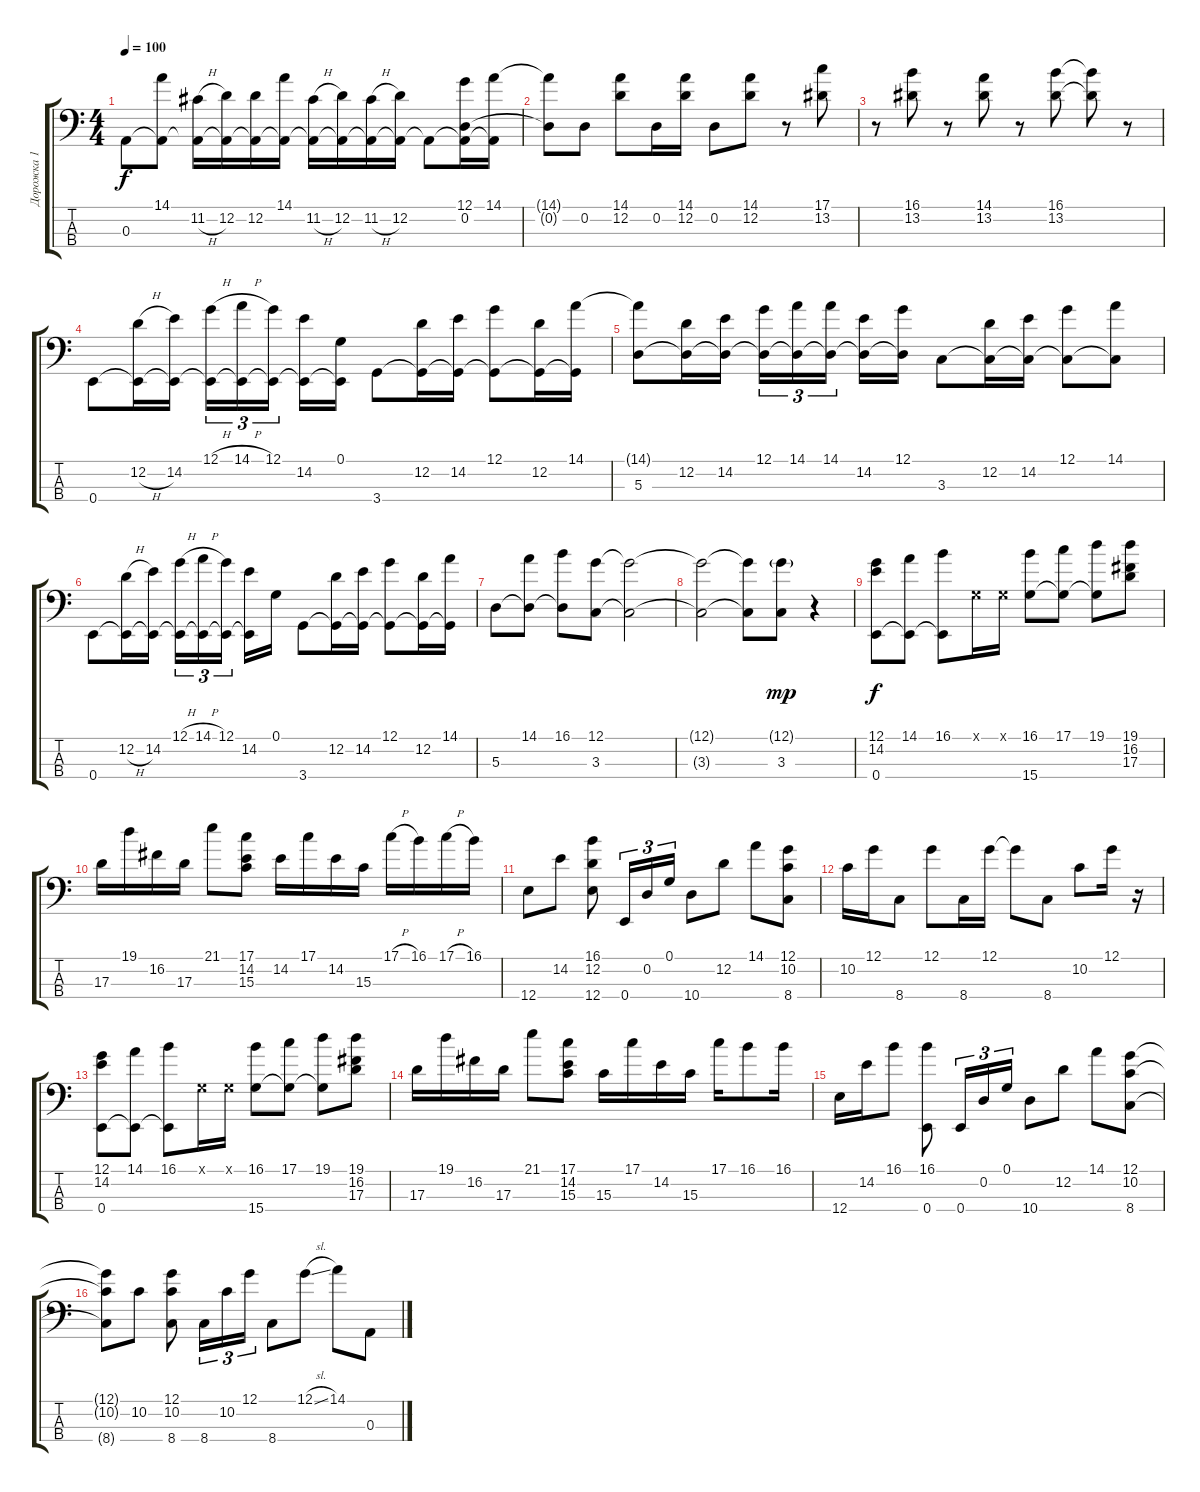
\track ("Дорожка 1" "Дорожка 1") {instrument electricbasspick}
\staff {score tabs}
\tuning (G2 D2 A1 E1) {hide}
\ts (4 4)
\tempo 100
\clef f4
\ks c
0.3{t}.8{dy f} (14.1 0.3{t}).8 (11.2{h} 0.3{t}).16 (12.2 0.3{t}).16 (12.2 0.3{t}).16 (14.1 0.3{t}).16 (11.2{h} 0.3{t}).16 (12.2 0.3{t}).16 (11.2{h} 0.3{t}).16 (12.2 0.3{t}).16 0.3{t}.8 (12.1 0.2 0.3{t}).16 (14.1 0.3{t}).16 |
(14.1{t} 0.2{t}).8 0.2.8 (14.1 12.2).8 0.2.16 (14.1 12.2).16 0.2.8 (14.1 12.2).8 r.8 (17.1 13.2).8 |
r.8 (16.1 13.2).8 r.8 (14.1 13.2).8 r.8 (16.1 13.2).8 (16.1{t} 13.2{t}).8 r.8 |
0.4.8 (12.2{h} 0.4{t}).16 (14.2 0.4{t}).16 (12.1{h} 0.4{t}).16{tu (3 2)} (14.1{h} 0.4{t}).16{tu (3 2)} (12.1 0.4{t}).16{tu (3 2) beam splitsecondary} (14.2 0.4{t}).16 (0.1 0.4{t}).16 3.4.8 (12.2 3.4{t}).16 (14.2 3.4{t}).16 (12.1 3.4{t}).8 (12.2 3.4{t}).16 (14.1 3.4{t}).16 |
(14.1{t} 5.3).8 (12.2 5.3{t}).16 (14.2 5.3{t}).16 (12.1 5.3{t}).16{tu (3 2)} (14.1 5.3{t}).16{tu (3 2)} (14.1 5.3{t}).16{tu (3 2) beam splitsecondary} (14.2 5.3{t}).16 (12.1 5.3{t}).16 3.3.8 (12.2 3.3{t}).16 (14.2 3.3{t}).16 (12.1 3.3{t}).8 (14.1 3.3{t}).8 |
0.4.8 (12.2{h} 0.4{t}).16 (14.2 0.4{t}).16 (12.1{h} 0.4{t}).16{tu (3 2)} (14.1{h} 0.4{t}).16{tu (3 2)} (12.1 0.4{t}).16{tu (3 2) beam splitsecondary} (14.2 0.4{t}).16 0.1.16 3.4.8 (12.2 3.4{t}).16 (14.2 3.4{t}).16 (12.1 3.4{t}).8 (12.2 3.4{t}).16 (14.1 3.4{t}).16 |
5.3.8 (14.1 5.3{t}).8 (16.1 5.3{t}).8 (12.1 3.3).8 (12.1{t} 3.3{t}).2 |
(12.1{t} 3.3{t}).2 (12.1{t} 3.3{t}).8 (12.1{g} 3.3).8{dy mp} r.4 |
(12.1 14.2 0.4).8{dy f} (14.1 0.4{t}).8 (16.1 0.4{t}).8 0.1{x}.16 0.1{x}.16 (16.1 15.4).8 (17.1 15.4{t}).8 (19.1 15.4{t}).8 (19.1 16.2 17.3).8 |
17.3.16 19.1.16 16.2.16 17.3.16 21.1.8 (17.1 14.2 15.3).8 14.2.16 17.1.16 14.2.16 15.3.16 17.1{h}.16 16.1.16 17.1{h}.16 16.1.16 |
12.4.8 14.2.8 (16.1 12.2 12.4).8 0.4.16{tu (3 2)} 0.2.16{tu (3 2)} 0.1.16{tu (3 2)} 10.4.8 12.2.8 14.1.8 (12.1 10.2 8.4).8 |
10.2.16 12.1.16 8.4.8 12.1.8 8.4.16 12.1.16 12.1{t}.8 8.4.8 10.2.8 12.1.16 r.16 |
(12.1 14.2 0.4).8 (14.1 0.4{t}).8 (16.1 0.4{t}).8 0.1{x}.16 0.1{x}.16 (16.1 15.4).8 (17.1 15.4{t}).8 (19.1 15.4{t}).8 (19.1 16.2 17.3).8 |
17.3.16 19.1.16 16.2.16 17.3.16 21.1.8 (17.1 14.2 15.3).8 15.3.16 17.1.16 14.2.16 15.3.16 17.1.16 16.1.8 16.1.16 |
12.4.16 14.2.16 16.1.8 (16.1 0.4).8 0.4.16{tu (3 2)} 0.2.16{tu (3 2)} 0.1.16{tu (3 2)} 10.4.8 12.2.8 14.1.8 (12.1 10.2 8.4).8 |
(12.1{t} 10.2{t} 8.4{t}).8 10.2.8 (12.1 10.2 8.4).8 8.4.16{tu (3 2)} 10.2.16{tu (3 2)} 12.1.16{tu (3 2)} 8.4.8 12.1{sl}.8 14.1.8 0.3.8
